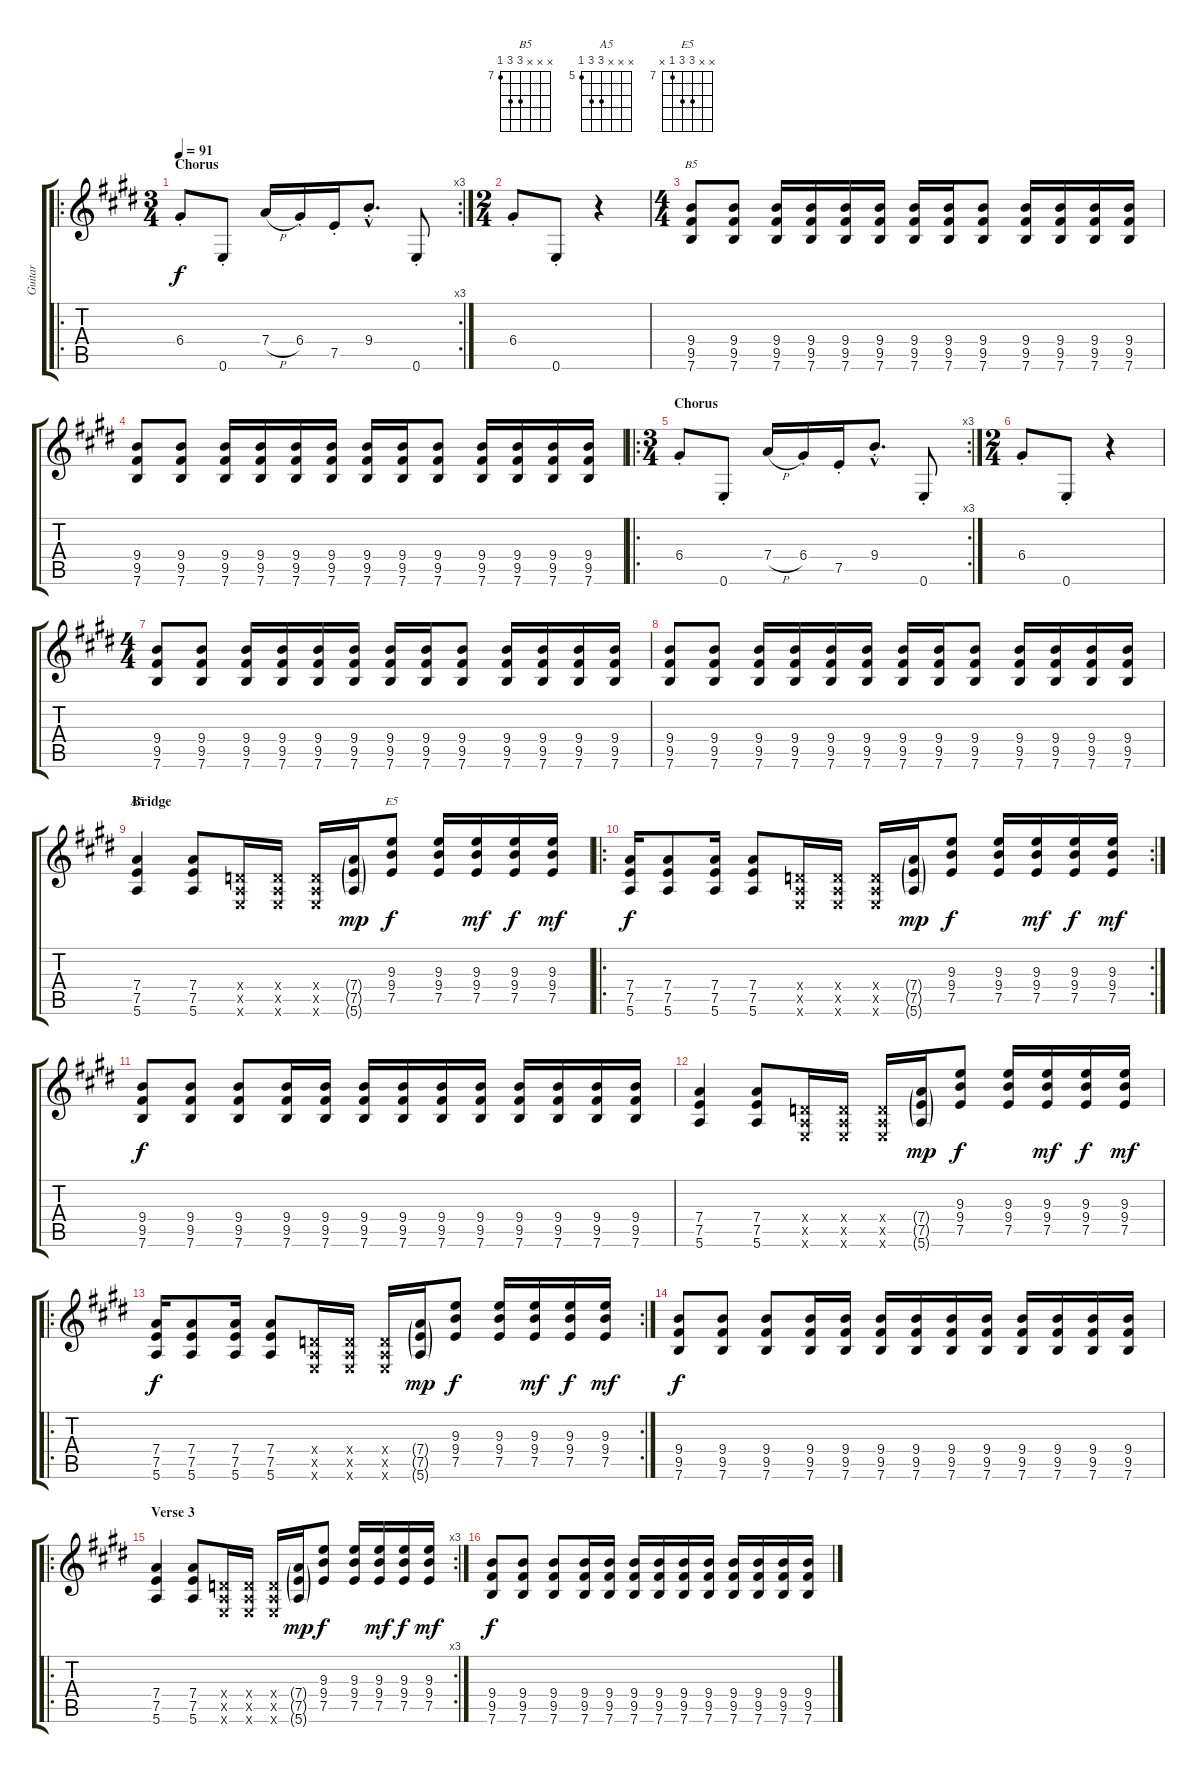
\track ("Guitar" "Guitar") {instrument distortionguitar}
\staff {score tabs}
\tuning (E4 B3 G3 D3 A2 E2) {hide}
\chord ("B5" x x x 9 9 7) {firstfret 7}
\chord ("A5" x x x 7 7 5) {firstfret 5}
\chord ("E5" x x 9 9 7 x) {firstfret 7}
\ro
\rc 3
\ts (3 4)
\section ("" "Chorus")
\tempo 91
\clef g2
\ks e
6.4{st}.8{dy f} 0.6{st}.8 7.4{h}.16 6.4{st}.16 7.5{st}.16 9.4{hac st}.8{d} 0.6{st}.8 |
\ts (2 4)
6.4{st}.8 0.6{st}.8 r.4 |
\ts (4 4)
(9.4 9.5 7.6).8{ch "B5"} (9.4 9.5 7.6).8 (9.4 9.5 7.6).16 (9.4 9.5 7.6).16 (9.4 9.5 7.6).16 (9.4 9.5 7.6).16 (9.4 9.5 7.6).16 (9.4 9.5 7.6).16 (9.4 9.5 7.6).8 (9.4 9.5 7.6).16 (9.4 9.5 7.6).16 (9.4 9.5 7.6).16 (9.4 9.5 7.6).16 |
(9.4 9.5 7.6).8 (9.4 9.5 7.6).8 (9.4 9.5 7.6).16 (9.4 9.5 7.6).16 (9.4 9.5 7.6).16 (9.4 9.5 7.6).16 (9.4 9.5 7.6).16 (9.4 9.5 7.6).16 (9.4 9.5 7.6).8 (9.4 9.5 7.6).16 (9.4 9.5 7.6).16 (9.4 9.5 7.6).16 (9.4 9.5 7.6).16 |
\ro
\rc 3
\ts (3 4)
\section ("" "Chorus")
6.4{st}.8 0.6{st}.8 7.4{h}.16 6.4{st}.16 7.5{st}.16 9.4{hac st}.8{d} 0.6{st}.8 |
\ts (2 4)
6.4{st}.8 0.6{st}.8 r.4 |
\ts (4 4)
(9.4 9.5 7.6).8 (9.4 9.5 7.6).8 (9.4 9.5 7.6).16 (9.4 9.5 7.6).16 (9.4 9.5 7.6).16 (9.4 9.5 7.6).16 (9.4 9.5 7.6).16 (9.4 9.5 7.6).16 (9.4 9.5 7.6).8 (9.4 9.5 7.6).16 (9.4 9.5 7.6).16 (9.4 9.5 7.6).16 (9.4 9.5 7.6).16 |
(9.4 9.5 7.6).8 (9.4 9.5 7.6).8 (9.4 9.5 7.6).16 (9.4 9.5 7.6).16 (9.4 9.5 7.6).16 (9.4 9.5 7.6).16 (9.4 9.5 7.6).16 (9.4 9.5 7.6).16 (9.4 9.5 7.6).8 (9.4 9.5 7.6).16 (9.4 9.5 7.6).16 (9.4 9.5 7.6).16 (9.4 9.5 7.6).16 |
\section ("" "Bridge")
(7.4 7.5 5.6).4{ch "A5"} (7.4 7.5 5.6).8 (0.4{x} 0.5{x} 0.6{x}).16 (0.4{x} 0.5{x} 0.6{x}).16 (0.4{x} 0.5{x} 0.6{x}).16 (7.4{g} 7.5{g} 5.6{g}).16{dy mp} (9.3 9.4 7.5).8{ch "E5" dy f} (9.3 9.4 7.5).16 (9.3 9.4 7.5).16{dy mf} (9.3 9.4 7.5).16{dy f} (9.3 9.4 7.5).16{dy mf} |
\ro
\rc 2
(7.4 7.5 5.6).16{dy f} (7.4 7.5 5.6).8 (7.4 7.5 5.6).16 (7.4 7.5 5.6).8 (0.4{x} 0.5{x} 0.6{x}).16 (0.4{x} 0.5{x} 0.6{x}).16 (0.4{x} 0.5{x} 0.6{x}).16 (7.4{g} 7.5{g} 5.6{g}).16{dy mp} (9.3 9.4 7.5).8{dy f} (9.3 9.4 7.5).16 (9.3 9.4 7.5).16{dy mf} (9.3 9.4 7.5).16{dy f} (9.3 9.4 7.5).16{dy mf} |
(9.4 9.5 7.6).8{dy f} (9.4 9.5 7.6).8 (9.4 9.5 7.6).8 (9.4 9.5 7.6).16 (9.4 9.5 7.6).16 (9.4 9.5 7.6).16 (9.4 9.5 7.6).16 (9.4 9.5 7.6).16 (9.4 9.5 7.6).16 (9.4 9.5 7.6).16 (9.4 9.5 7.6).16 (9.4 9.5 7.6).16 (9.4 9.5 7.6).16 |
(7.4 7.5 5.6).4 (7.4 7.5 5.6).8 (0.4{x} 0.5{x} 0.6{x}).16 (0.4{x} 0.5{x} 0.6{x}).16 (0.4{x} 0.5{x} 0.6{x}).16 (7.4{g} 7.5{g} 5.6{g}).16{dy mp} (9.3 9.4 7.5).8{dy f} (9.3 9.4 7.5).16 (9.3 9.4 7.5).16{dy mf} (9.3 9.4 7.5).16{dy f} (9.3 9.4 7.5).16{dy mf} |
\ro
\rc 2
(7.4 7.5 5.6).16{dy f} (7.4 7.5 5.6).8 (7.4 7.5 5.6).16 (7.4 7.5 5.6).8 (0.4{x} 0.5{x} 0.6{x}).16 (0.4{x} 0.5{x} 0.6{x}).16 (0.4{x} 0.5{x} 0.6{x}).16 (7.4{g} 7.5{g} 5.6{g}).16{dy mp} (9.3 9.4 7.5).8{dy f} (9.3 9.4 7.5).16 (9.3 9.4 7.5).16{dy mf} (9.3 9.4 7.5).16{dy f} (9.3 9.4 7.5).16{dy mf} |
(9.4 9.5 7.6).8{dy f} (9.4 9.5 7.6).8 (9.4 9.5 7.6).8 (9.4 9.5 7.6).16 (9.4 9.5 7.6).16 (9.4 9.5 7.6).16 (9.4 9.5 7.6).16 (9.4 9.5 7.6).16 (9.4 9.5 7.6).16 (9.4 9.5 7.6).16 (9.4 9.5 7.6).16 (9.4 9.5 7.6).16 (9.4 9.5 7.6).16 |
\ro
\rc 3
\section ("" "Verse 3")
(7.4 7.5 5.6).4 (7.4 7.5 5.6).8 (0.4{x} 0.5{x} 0.6{x}).16 (0.4{x} 0.5{x} 0.6{x}).16 (0.4{x} 0.5{x} 0.6{x}).16 (7.4{g} 7.5{g} 5.6{g}).16{dy mp} (9.3 9.4 7.5).8{dy f} (9.3 9.4 7.5).16 (9.3 9.4 7.5).16{dy mf} (9.3 9.4 7.5).16{dy f} (9.3 9.4 7.5).16{dy mf} |
(9.4 9.5 7.6).8{dy f} (9.4 9.5 7.6).8 (9.4 9.5 7.6).8 (9.4 9.5 7.6).16 (9.4 9.5 7.6).16 (9.4 9.5 7.6).16 (9.4 9.5 7.6).16 (9.4 9.5 7.6).16 (9.4 9.5 7.6).16 (9.4 9.5 7.6).16 (9.4 9.5 7.6).16 (9.4 9.5 7.6).16 (9.4 9.5 7.6).16
